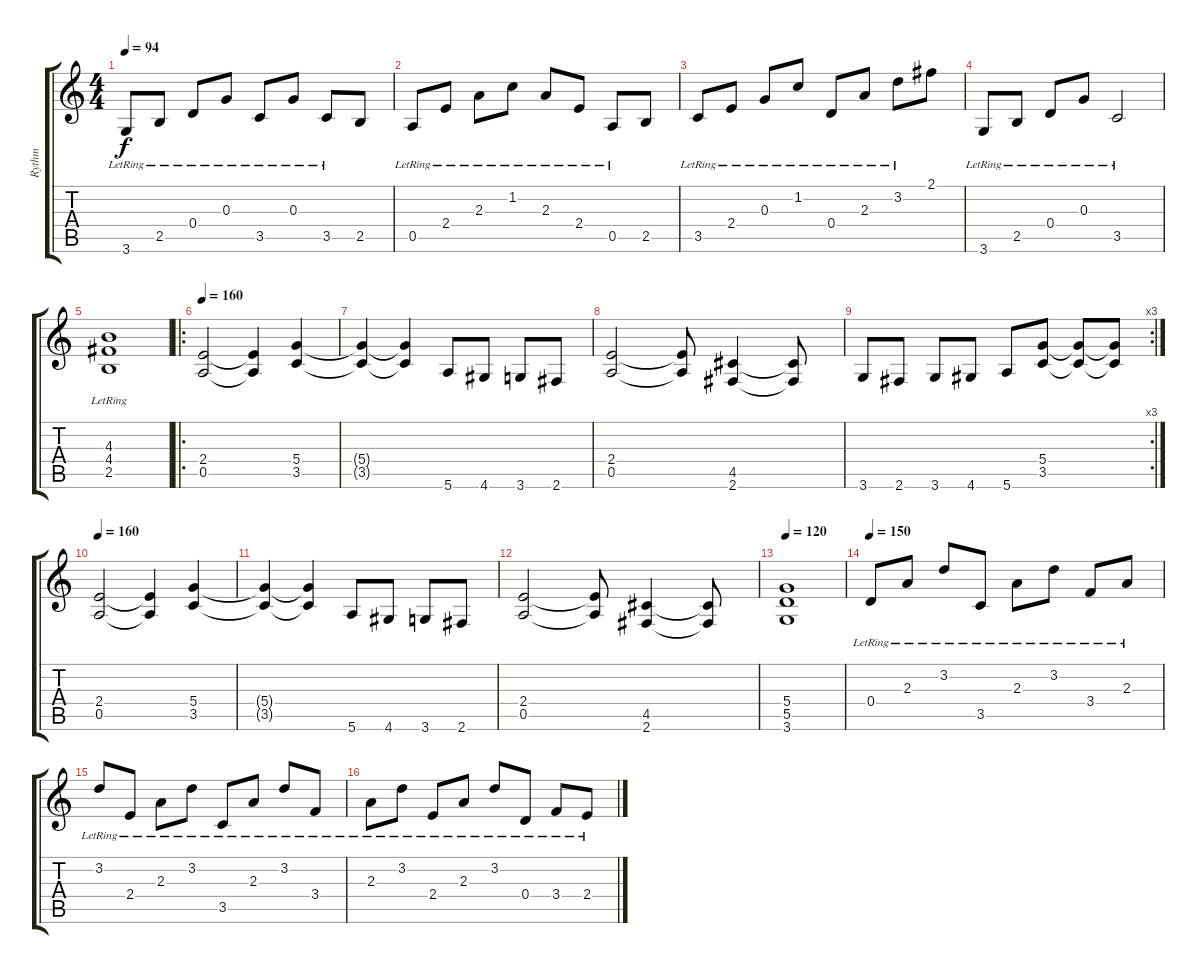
\track ("Rythm" "Rythm") {instrument electricguitarclean}
\staff {score tabs}
\tuning (E4 B3 G3 D3 A2 E2) {hide}
\ts (4 4)
\tempo 94
\clef g2
\ks c
3.6{lr}.8{dy f} 2.5{lr}.8 0.4{lr}.8 0.3{lr}.8 3.5{lr}.8 0.3{lr}.8 3.5{lr}.8 2.5.8 |
0.5{lr}.8 2.4{lr}.8 2.3{lr}.8 1.2{lr}.8 2.3{lr}.8 2.4{lr}.8 0.5{lr}.8 2.5.8 |
3.5{lr}.8 2.4{lr}.8 0.3{lr}.8 1.2{lr}.8 0.4{lr}.8 2.3{lr}.8 3.2{lr}.8 2.1.8 |
3.6{lr}.8 2.5{lr}.8 0.4{lr}.8 0.3{lr}.8 3.5{lr}.2 |
(4.3{lr} 4.4{lr} 2.5{lr}).1 |
\ro
\tempo 160
(2.4 0.5).2{instrument distortionguitar} (2.4{t} 0.5{t}).4 (5.4 3.5).4 |
(5.4{t} 3.5{t}).4 (5.4{t} 3.5{t}).4 5.6.8 4.6.8 3.6.8 2.6.8 |
(2.4 0.5).2 (2.4{t} 0.5{t}).8 (4.5 2.6).4 (4.5{t} 2.6{t}).8 |
\rc 3
3.6.8 2.6.8 3.6.8 4.6.8 5.6.8 (5.4 3.5).8 (5.4{t} 3.5{t}).8 (5.4{t} 3.5{t}).8 |
\tempo 160
(2.4 0.5).2{instrument distortionguitar} (2.4{t} 0.5{t}).4 (5.4 3.5).4 |
(5.4{t} 3.5{t}).4 (5.4{t} 3.5{t}).4 5.6.8 4.6.8 3.6.8 2.6.8 |
(2.4 0.5).2 (2.4{t} 0.5{t}).8 (4.5 2.6).4 (4.5{t} 2.6{t}).8 |
\tempo 120
(5.4 5.5 3.6).1{instrument electricguitarclean} |
\tempo 150
0.4{lr}.8 2.3{lr}.8 3.2{lr}.8 3.5{lr}.8 2.3{lr}.8 3.2{lr}.8 3.4{lr}.8 2.3{lr}.8 |
3.2{lr}.8 2.4{lr}.8 2.3{lr}.8 3.2{lr}.8 3.5{lr}.8 2.3{lr}.8 3.2{lr}.8 3.4{lr}.8 |
2.3{lr}.8 3.2{lr}.8 2.4{lr}.8 2.3{lr}.8 3.2{lr}.8 0.4{lr}.8 3.4{lr}.8 2.4{lr}.8
